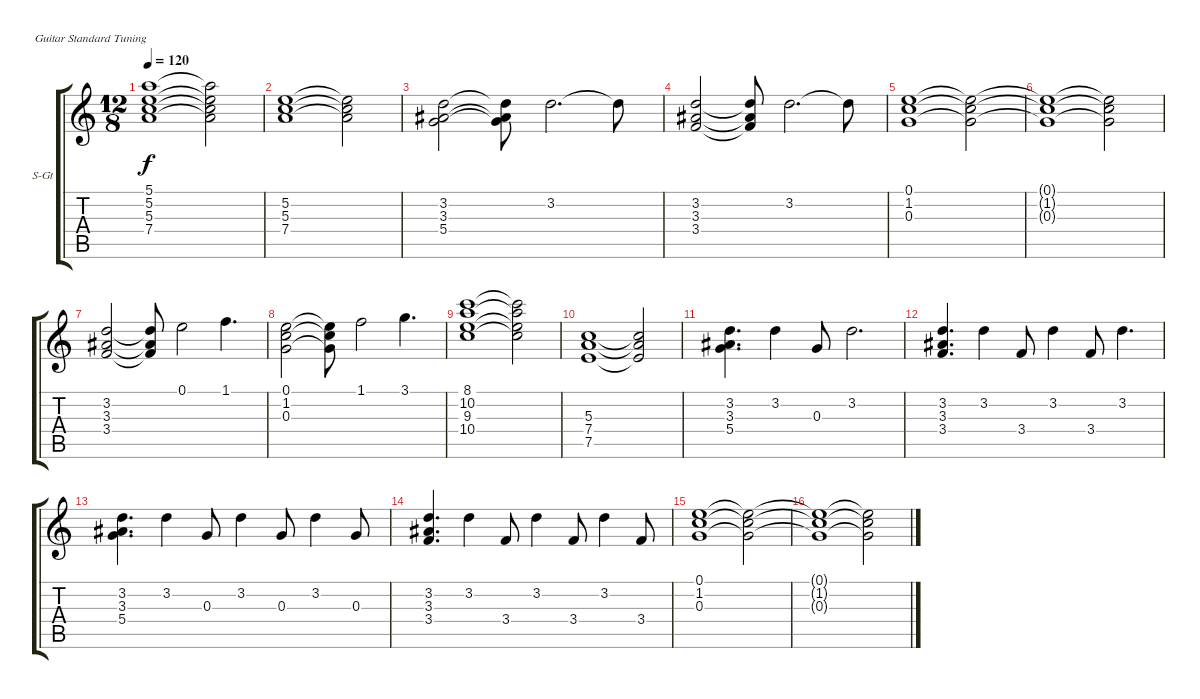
\bracketExtendMode groupsimilarinstruments
\firstSystemTrackNameOrientation horizontal
\otherSystemsTrackNameOrientation horizontal
\track ("Piano" "S-Gt") {instrument honkytonkpiano}
\staff {score tabs}
\tuning (E4 B3 G3 D3 A2 E2)
\displaytranspose 12
\ts (12 8)
\tempo 120
\clef g2
\ks c
(5.1 5.2 5.3 7.4).1{dy f} (5.1{t} 5.2{t} 5.3{t} 7.4{t}).2 |
(5.2 5.3 7.4).1 (5.2{t} 5.3{t} 7.4{t}).2 |
(3.2 3.3 5.4).2 (3.2{t} 3.3{t} 5.4{t}).8 3.2.2{d} 3.2{t}.8 |
(3.2 3.3 3.4).2 (3.2{t} 3.3{t} 3.4{t}).8 3.2.2{d} 3.2{t}.8 |
(0.1 1.2 0.3).1 (0.1{t} 1.2{t} 0.3{t}).2 |
(0.1{t} 1.2{t} 0.3{t}).1 (0.1{t} 1.2{t} 0.3{t}).2 |
(3.2 3.3 3.4).2 (3.2{t} 3.3{t} 3.4{t}).8 0.1.2 1.1.4{d} |
(0.1 1.2 0.3).2 (0.1{t} 1.2{t} 0.3{t}).8 1.1.2 3.1.4{d} |
(8.1 10.2 9.3 10.4).1 (8.1{t} 10.2{t} 9.3{t} 10.4{t}).2 |
(5.3 7.4 7.5).1 (5.3{t} 7.4{t} 7.5{t}).2 |
(3.2 3.3 5.4).4{d} 3.2.4 0.3.8 3.2.2{d} |
(3.2 3.3 3.4).4{d} 3.2.4 3.4.8 3.2.4 3.4.8 3.2.4{d} |
(3.2 3.3 5.4).4{d} 3.2.4 0.3.8 3.2.4 0.3.8 3.2.4 0.3.8 |
(3.2 3.3 3.4).4{d} 3.2.4 3.4.8 3.2.4 3.4.8 3.2.4 3.4.8 |
(0.1 1.2 0.3).1 (0.1{t} 1.2{t} 0.3{t}).2 |
(0.1{t} 1.2{t} 0.3{t}).1 (0.1{t} 1.2{t} 0.3{t}).2
